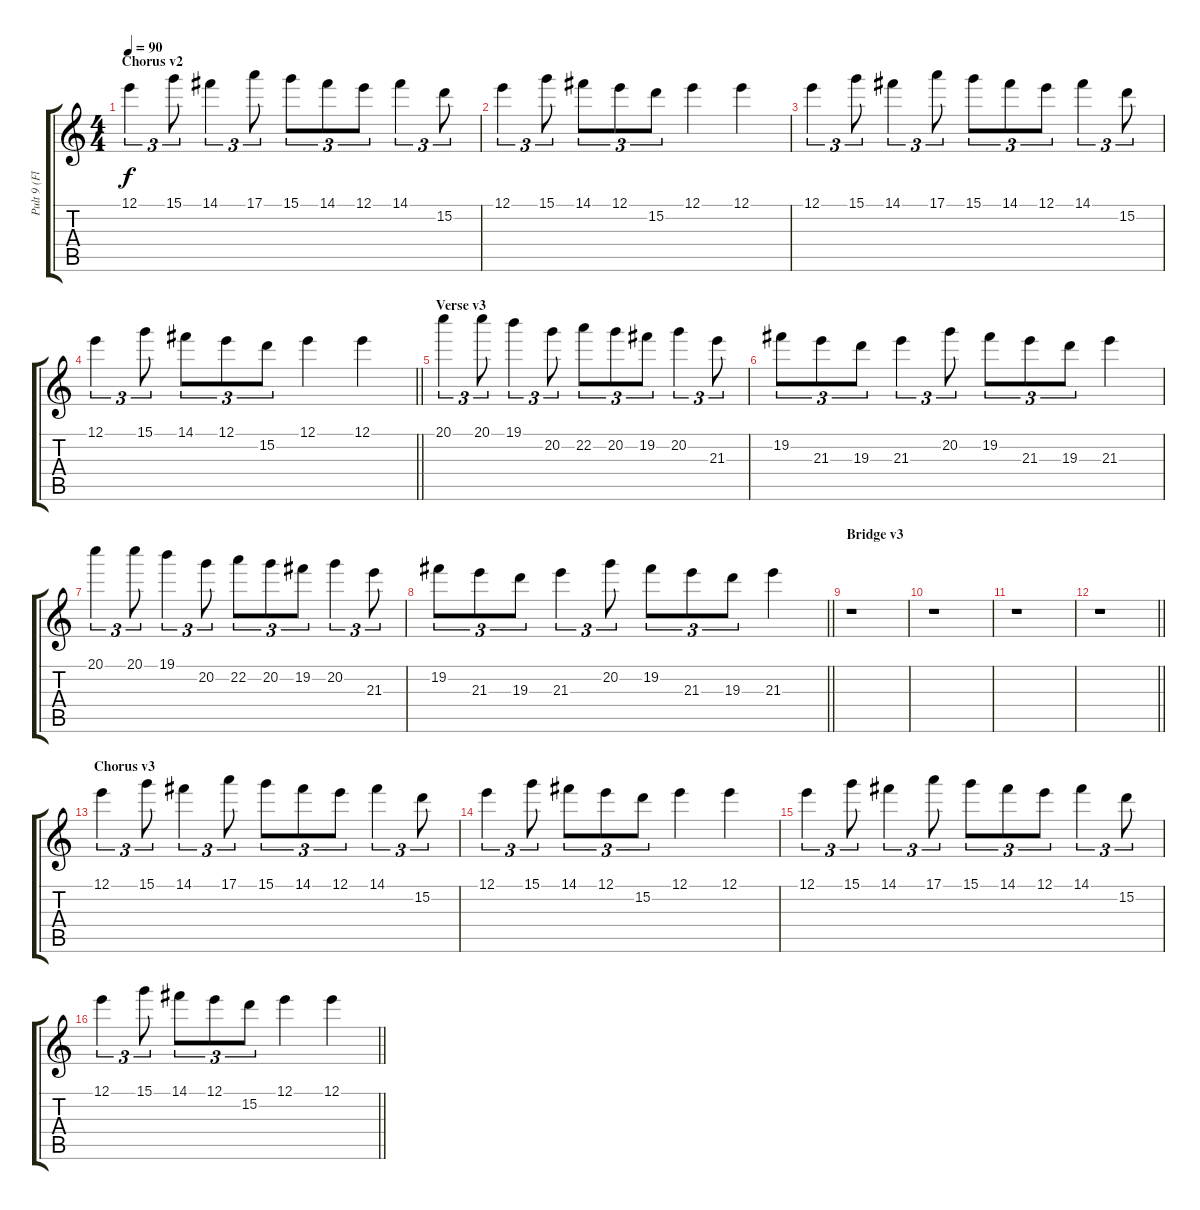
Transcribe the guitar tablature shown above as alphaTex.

\track ("Pult 9 (Flute)" "Pult 9 (Fl") {instrument flute}
\staff {score tabs}
\tuning (E5 B4 G4 D4 A3 E3) {hide}
\ts (4 4)
\section ("" "Chorus v2")
\tempo 90
\clef g2
\ks c
12.1.4{tu (3 2) dy f} 15.1.8{tu (3 2)} 14.1.4{tu (3 2)} 17.1.8{tu (3 2)} 15.1.8{tu (3 2)} 14.1.8{tu (3 2)} 12.1.8{tu (3 2)} 14.1.4{tu (3 2)} 15.2.8{tu (3 2)} |
12.1.4{tu (3 2)} 15.1.8{tu (3 2)} 14.1.8{tu (3 2)} 12.1.8{tu (3 2)} 15.2.8{tu (3 2)} 12.1.4 12.1.4 |
12.1.4{tu (3 2)} 15.1.8{tu (3 2)} 14.1.4{tu (3 2)} 17.1.8{tu (3 2)} 15.1.8{tu (3 2)} 14.1.8{tu (3 2)} 12.1.8{tu (3 2)} 14.1.4{tu (3 2)} 15.2.8{tu (3 2)} |
\barLineRight lightlight
12.1.4{tu (3 2)} 15.1.8{tu (3 2)} 14.1.8{tu (3 2)} 12.1.8{tu (3 2)} 15.2.8{tu (3 2)} 12.1.4 12.1.4 |
\section ("" "Verse v3")
20.1.4{tu (3 2)} 20.1.8{tu (3 2)} 19.1.4{tu (3 2)} 20.2.8{tu (3 2)} 22.2.8{tu (3 2)} 20.2.8{tu (3 2)} 19.2.8{tu (3 2)} 20.2.4{tu (3 2)} 21.3.8{tu (3 2)} |
19.2.8{tu (3 2)} 21.3.8{tu (3 2)} 19.3.8{tu (3 2)} 21.3.4{tu (3 2)} 20.2.8{tu (3 2)} 19.2.8{tu (3 2)} 21.3.8{tu (3 2)} 19.3.8{tu (3 2)} 21.3.4 |
20.1.4{tu (3 2)} 20.1.8{tu (3 2)} 19.1.4{tu (3 2)} 20.2.8{tu (3 2)} 22.2.8{tu (3 2)} 20.2.8{tu (3 2)} 19.2.8{tu (3 2)} 20.2.4{tu (3 2)} 21.3.8{tu (3 2)} |
\barLineRight lightlight
19.2.8{tu (3 2)} 21.3.8{tu (3 2)} 19.3.8{tu (3 2)} 21.3.4{tu (3 2)} 20.2.8{tu (3 2)} 19.2.8{tu (3 2)} 21.3.8{tu (3 2)} 19.3.8{tu (3 2)} 21.3.4 |
\section ("" "Bridge v3")
r.1 |
r.1 |
r.1 |
\barLineRight lightlight
r.1 |
\section ("" "Chorus v3")
12.1.4{tu (3 2)} 15.1.8{tu (3 2)} 14.1.4{tu (3 2)} 17.1.8{tu (3 2)} 15.1.8{tu (3 2)} 14.1.8{tu (3 2)} 12.1.8{tu (3 2)} 14.1.4{tu (3 2)} 15.2.8{tu (3 2)} |
12.1.4{tu (3 2)} 15.1.8{tu (3 2)} 14.1.8{tu (3 2)} 12.1.8{tu (3 2)} 15.2.8{tu (3 2)} 12.1.4 12.1.4 |
12.1.4{tu (3 2)} 15.1.8{tu (3 2)} 14.1.4{tu (3 2)} 17.1.8{tu (3 2)} 15.1.8{tu (3 2)} 14.1.8{tu (3 2)} 12.1.8{tu (3 2)} 14.1.4{tu (3 2)} 15.2.8{tu (3 2)} |
\barLineRight lightlight
12.1.4{tu (3 2)} 15.1.8{tu (3 2)} 14.1.8{tu (3 2)} 12.1.8{tu (3 2)} 15.2.8{tu (3 2)} 12.1.4 12.1.4
